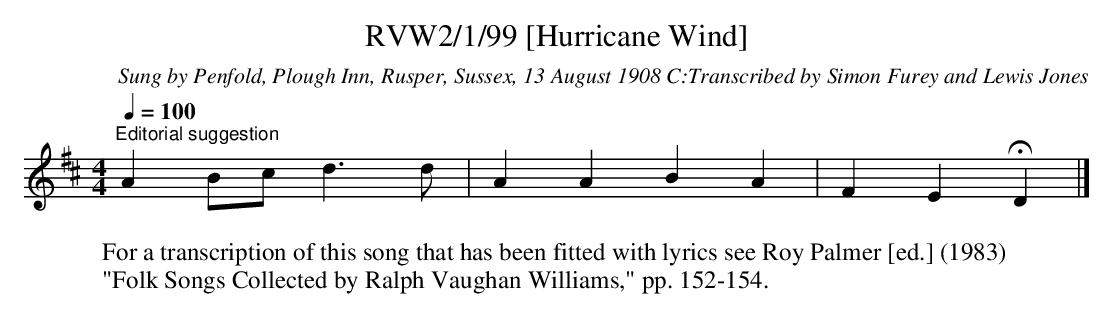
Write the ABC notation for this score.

X:1
T:RVW2/1/99 [Hurricane Wind]
C:Sung by Penfold, Plough Inn, Rusper, Sussex, 13 August 1908 C:Transcribed by Simon Furey and Lewis Jones
L:1/4
Q:1/4=100
M:4/4
K:D
"^Editorial suggestion
A B/c/ d3/2 d/ | A A B A | F E !fermata!D |]
W:For a transcription of this song that has been fitted with lyrics see Roy Palmer [ed.] (1983)
W:"Folk Songs Collected by Ralph Vaughan Williams," pp. 152-154.
" D | D A B A | F E D3/2 D/ | F A d e/d/ | A B A ||$ D/E/ | F A d e |
